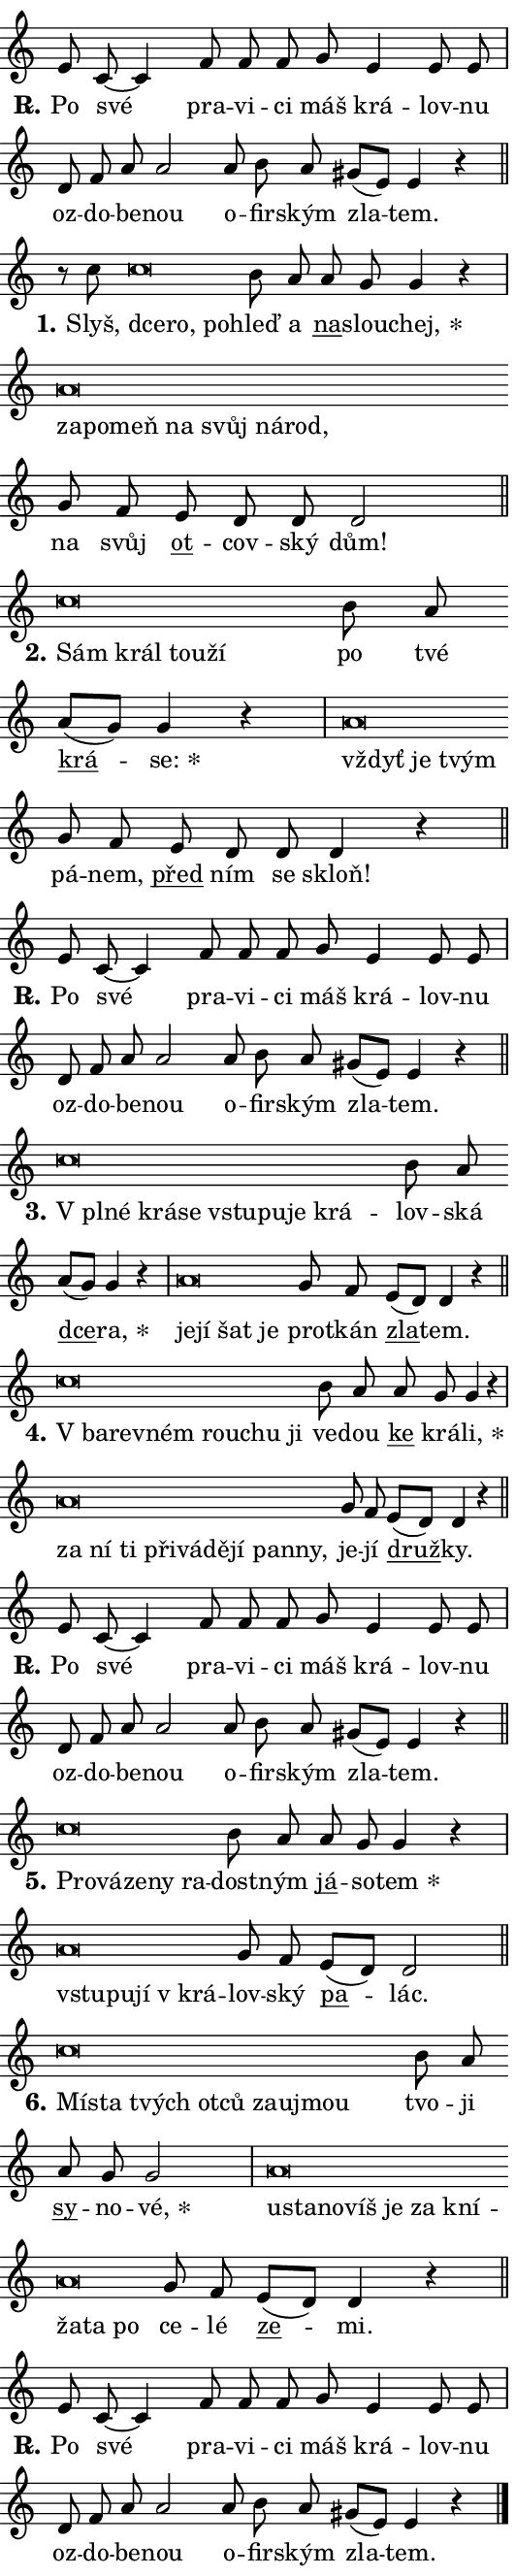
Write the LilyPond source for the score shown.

\version "2.24.0"
\header { tagline = "" }
\paper {
  indent = 0\cm
  top-margin = 0\cm
  right-margin = 0.13\cm % to fit lyric hyphens
  bottom-margin = 0\cm
  left-margin = 0\cm
  paper-width = 9\cm
  page-breaking = #ly:one-page-breaking
  system-system-spacing.basic-distance = #11
  score-system-spacing.basic-distance = #11
  ragged-last = ##f
}


%% Author: Thomas Morley
%% https://lists.gnu.org/archive/html/lilypond-user/2020-05/msg00002.html
#(define (line-position grob)
"Returns position of @var[grob} in current system:
   @code{'start}, if at first time-step
   @code{'end}, if at last time-step
   @code{'middle} otherwise
"
  (let* ((col (ly:item-get-column grob))
         (ln (ly:grob-object col 'left-neighbor))
         (rn (ly:grob-object col 'right-neighbor))
         (col-to-check-left (if (ly:grob? ln) ln col))
         (col-to-check-right (if (ly:grob? rn) rn col))
         (break-dir-left
           (and
             (ly:grob-property col-to-check-left 'non-musical #f)
             (ly:item-break-dir col-to-check-left)))
         (break-dir-right
           (and
             (ly:grob-property col-to-check-right 'non-musical #f)
             (ly:item-break-dir col-to-check-right))))
        (cond ((eqv? 1 break-dir-left) 'start)
              ((eqv? -1 break-dir-right) 'end)
              (else 'middle))))

#(define (tranparent-at-line-position vctor)
  (lambda (grob)
  "Relying on @code{line-position} select the relevant enry from @var{vctor}.
Used to determine transparency,"
    (case (line-position grob)
      ((end) (not (vector-ref vctor 0)))
      ((middle) (not (vector-ref vctor 1)))
      ((start) (not (vector-ref vctor 2))))))

noteHeadBreakVisibility =
#(define-music-function (break-visibility)(vector?)
"Makes @code{NoteHead}s transparent relying on @var{break-visibility}"
#{
  \override NoteHead.transparent =
    #(tranparent-at-line-position break-visibility)
#})

#(define delete-ledgers-for-transparent-note-heads
  (lambda (grob)
    "Reads whether a @code{NoteHead} is transparent.
If so this @code{NoteHead} is removed from @code{'note-heads} from
@var{grob}, which is supposed to be @code{LedgerLineSpanner}.
As a result ledgers are not printed for this @code{NoteHead}"
    (let* ((nhds-array (ly:grob-object grob 'note-heads))
           (nhds-list
             (if (ly:grob-array? nhds-array)
                 (ly:grob-array->list nhds-array)
                 '()))
           ;; Relies on the transparent-property being done before
           ;; Staff.LedgerLineSpanner.after-line-breaking is executed.
           ;; This is fragile ...
           (to-keep
             (remove
               (lambda (nhd)
                 (ly:grob-property nhd 'transparent #f))
               nhds-list)))
      ;; TODO find a better method to iterate over grob-arrays, similiar
      ;; to filter/remove etc for lists
      ;; For now rebuilt from scratch
      (set! (ly:grob-object grob 'note-heads)  '())
      (for-each
        (lambda (nhd)
          (ly:pointer-group-interface::add-grob grob 'note-heads nhd))
        to-keep))))

squashNotes = {
  \override NoteHead.X-extent = #'(-0.2 . 0.2)
  \override NoteHead.Y-extent = #'(-0.75 . 0)
  \override NoteHead.stencil =
    #(lambda (grob)
       (let ((pos (ly:grob-property grob 'staff-position)))
         (begin
           (if (< pos -7) (display "ERROR: Lower brevis then expected\n") (display ""))
           (if (<= pos -6) ly:text-interface::print ly:note-head::print))))
}
unSquashNotes = {
  \revert NoteHead.X-extent
  \revert NoteHead.Y-extent
  \revert NoteHead.stencil
}

hideNotes = \noteHeadBreakVisibility #begin-of-line-visible
unHideNotes = \noteHeadBreakVisibility #all-visible

% work-around for resetting accidentals
% https://lilypond.org/doc/v2.23/Documentation/notation/displaying-rhythms#unmetered-music
cadenzaMeasure = {
  \cadenzaOff
  \partial 1024 s1024
  \cadenzaOn
}

#(define-markup-command (accent layout props text) (markup?)
  "Underline accented syllable"
  (interpret-markup layout props
    #{\markup \override #'(offset . 4.3) \underline { #text }#}))

responsum = \markup \concat {
  "R" \hspace #-1.05 \path #0.1 #'((moveto 0 0.07) (lineto 0.9 0.8)) \hspace #0.05 "."
}

spaceSize = #0.6828661417322834 % exact space size for TeX Gyre Schola

\layout {
  \context {
    \Staff
    \remove "Time_signature_engraver"
    \override LedgerLineSpanner.after-line-breaking = #delete-ledgers-for-transparent-note-heads
  }
  \context {
    \Lyrics {
      \override LyricSpace.minimum-distance = \spaceSize
      \override LyricText.font-name = #"TeX Gyre Schola"
      \override LyricText.font-size = 1
      \override StanzaNumber.font-name = #"TeX Gyre Schola Bold"
      \override StanzaNumber.font-size = 1
    }
  }
  \context {
    \Score 
    \override NoteHead.text =
      #(lambda (grob) 
        (let ((pos (ly:grob-property grob 'staff-position)))
          #{\markup {
            \combine
              \halign #-0.55 \raise #(if (= pos -6) 0 0.5) \override #'(thickness . 2) \draw-line #'(3.2 . 0)
              \musicglyph "noteheads.sM1"
          }#}))
  }
}

% magnetic-lyrics.ily
%
%   written by
%     Jean Abou Samra <jean@abou-samra.fr>
%     Werner Lemberg <wl@gnu.org>
%
%   adapted by
%     Jiri Hon <jiri.hon@gmail.com>
%
% Version 2022-Apr-15

% https://www.mail-archive.com/lilypond-user@gnu.org/msg149350.html

#(define (Left_hyphen_pointer_engraver context)
   "Collect syllable-hyphen-syllable occurrences in lyrics and store
them in properties.  This engraver only looks to the left.  For
example, if the lyrics input is @code{foo -- bar}, it does the
following.

@itemize @bullet
@item
Set the @code{text} property of the @code{LyricHyphen} grob between
@q{foo} and @q{bar} to @code{foo}.

@item
Set the @code{left-hyphen} property of the @code{LyricText} grob with
text @q{foo} to the @code{LyricHyphen} grob between @q{foo} and
@q{bar}.
@end itemize

Use this auxiliary engraver in combination with the
@code{lyric-@/text::@/apply-@/magnetic-@/offset!} hook."
   (let ((hyphen #f)
         (text #f))
     (make-engraver
      (acknowledgers
       ((lyric-syllable-interface engraver grob source-engraver)
        (set! text grob)))
      (end-acknowledgers
       ((lyric-hyphen-interface engraver grob source-engraver)
        ;(when (not (grob::has-interface grob 'lyric-space-interface))
          (set! hyphen grob)));)
      ((stop-translation-timestep engraver)
       (when (and text hyphen)
         (ly:grob-set-object! text 'left-hyphen hyphen))
       (set! text #f)
       (set! hyphen #f)))))

#(define (lyric-text::apply-magnetic-offset! grob)
   "If the space between two syllables is less than the value in
property @code{LyricText@/.details@/.squash-threshold}, move the right
syllable to the left so that it gets concatenated with the left
syllable.

Use this function as a hook for
@code{LyricText@/.after-@/line-@/breaking} if the
@code{Left_@/hyphen_@/pointer_@/engraver} is active."
   (let ((hyphen (ly:grob-object grob 'left-hyphen #f)))
     (when hyphen
       (let ((left-text (ly:spanner-bound hyphen LEFT)))
         (when (grob::has-interface left-text 'lyric-syllable-interface)
           (let* ((common (ly:grob-common-refpoint grob left-text X))
                  (this-x-ext (ly:grob-extent grob common X))
                  (left-x-ext
                   (begin
                     ;; Trigger magnetism for left-text.
                     (ly:grob-property left-text 'after-line-breaking)
                     (ly:grob-extent left-text common X)))
                  ;; `delta` is the gap width between two syllables.
                  (delta (- (interval-start this-x-ext)
                            (interval-end left-x-ext)))
                  (details (ly:grob-property grob 'details))
                  (threshold (assoc-get 'squash-threshold details 0.2)))
             (when (< delta threshold)
               (let* (;; We have to manipulate the input text so that
                      ;; ligatures crossing syllable boundaries are not
                      ;; disabled.  For languages based on the Latin
                      ;; script this is essentially a beautification.
                      ;; However, for non-Western scripts it can be a
                      ;; necessity.
                      (lt (ly:grob-property left-text 'text))
                      (rt (ly:grob-property grob 'text))
                      (is-space (grob::has-interface hyphen 'lyric-space-interface))
                      (space (if is-space " " ""))
                      (extra-delta (if is-space spaceSize 0))
                      ;; Append new syllable.
                      (ltrt-space (if (and (string? lt) (string? rt))
                                (string-append lt space rt)
                                (make-concat-markup (list lt space rt))))
                      ;; Right-align `ltrt` to the right side.
                      (ltrt-space-markup (grob-interpret-markup
                               grob
                               (make-translate-markup
                                (cons (interval-length this-x-ext) 0)
                                (make-right-align-markup ltrt-space)))))
                 (begin
                   ;; Don't print `left-text`.
                   (ly:grob-set-property! left-text 'stencil #f)
                   ;; Set text and stencil (which holds all collected
                   ;; syllables so far) and shift it to the left.
                   (ly:grob-set-property! grob 'text ltrt-space)
                   (ly:grob-set-property! grob 'stencil ltrt-space-markup)
                   (ly:grob-translate-axis! grob (- (- delta extra-delta)) X))))))))))


#(define (lyric-hyphen::displace-bounds-first grob)
   ;; Make very sure this callback isn't triggered too early.
   (let ((left (ly:spanner-bound grob LEFT))
         (right (ly:spanner-bound grob RIGHT)))
     (ly:grob-property left 'after-line-breaking)
     (ly:grob-property right 'after-line-breaking)
     (ly:lyric-hyphen::print grob)))

squashThreshold = #0.4

\layout {
  \context {
    \Lyrics
    \consists #Left_hyphen_pointer_engraver
    \override LyricText.after-line-breaking =
      #lyric-text::apply-magnetic-offset!
    \override LyricHyphen.stencil = #lyric-hyphen::displace-bounds-first
    \override LyricText.details.squash-threshold = \squashThreshold
    \override LyricHyphen.minimum-distance = 0
    \override LyricHyphen.minimum-length = \squashThreshold
  }
}

squashText = \override LyricText.details.squash-threshold = 9999
unSquashText = \override LyricText.details.squash-threshold = \squashThreshold

leftText = \override LyricText.self-alignment-X = #LEFT
unLeftText = \revert LyricText.self-alignment-X

starOffset = #(lambda (grob) 
                (let ((x_offset (ly:self-alignment-interface::aligned-on-x-parent grob)))
                  (if (= x_offset 0) 0 (+ x_offset 1.2))))

star = #(define-music-function (syllable)(string?)
"Append star separator at the end of a syllable"
#{
  \once \override LyricText.X-offset = #starOffset
  \lyricmode { \markup {
    #syllable
    \override #'((font-name . "TeX Gyre Schola Bold")) \hspace #0.2 \lower #0.65 \larger "*"
  } }
#})

starAccent = #(define-music-function (syllable)(string?)
"Append star separator at the end of a syllable and make accent"
#{
  \once \override LyricText.X-offset = #starOffset
  \lyricmode { \markup {
    \accent #syllable
    \override #'((font-name . "TeX Gyre Schola Bold")) \hspace #0.2 \lower #0.65 \larger "*"
  } }
#})

breath = #(define-music-function (syllable)(string?)
"Append breathing indicator at the end of a syllable"
#{
  \lyricmode { \markup { #syllable "+" } }
#})

optionalBreath = #(define-music-function (syllable)(string?)
"Append optional breathing indicator at the end of a syllable"
#{
  \lyricmode { \markup { #syllable "(+)" } }
#})


\score {
    <<
        \new Voice = "melody" { \cadenzaOn \key c \major \relative { e'8 c~ c4 f8 f f g \bar "" e4 e8 e \cadenzaMeasure \bar "|" d f a a2 \bar "" a8 b a gis[( e)] e4 r \cadenzaMeasure \bar "||" \break } }
        \new Lyrics \lyricsto "melody" { \lyricmode { \set stanza = \responsum
Po své pra -- vi -- ci máš krá -- lov -- nu oz -- do -- be -- nou o -- fir -- ským zla -- tem. } }
    >>
    \layout {}
}

\score {
    <<
        \new Voice = "melody" { \cadenzaOn \key c \major \relative { r8 c''8 \squashNotes c\breve*1/16 \hideNotes \breve*1/16 \breve*1/16 \bar "" \unHideNotes \unSquashNotes b8 a \bar "" a g g4 r \cadenzaMeasure \bar "|" \squashNotes a\breve*1/16 \hideNotes \breve*1/16 \bar "" \breve*1/16 \bar "" \breve*1/16 \bar "" \breve*1/16 \bar "" \breve*1/16 \breve*1/16 \bar "" \unHideNotes \unSquashNotes g8 f \bar "" e d d d2 \cadenzaMeasure \bar "||" \break } }
        \new Lyrics \lyricsto "melody" { \lyricmode { \set stanza = "1."
Slyš, \leftText dce -- \squashText ro, po -- \unLeftText \unSquashText hleď a \markup \accent na -- slou -- \star chej, \leftText za -- \squashText po -- meň na svůj ná -- rod, \unLeftText \unSquashText na svůj \markup \accent ot -- cov -- ský dům! } }
    >>
    \layout {}
}

\score {
    <<
        \new Voice = "melody" { \cadenzaOn \key c \major \relative { \squashNotes c''\breve*1/16 \hideNotes \breve*1/16 \bar "" \breve*1/16 \breve*1/16 \bar "" \unHideNotes \unSquashNotes b8 a \bar "" a[( g)] g4 r \cadenzaMeasure \bar "|" \squashNotes a\breve*1/16 \hideNotes \breve*1/16 \breve*1/16 \bar "" \unHideNotes \unSquashNotes g8 f \bar "" e d d d4 r \cadenzaMeasure \bar "||" \break } }
        \new Lyrics \lyricsto "melody" { \lyricmode { \set stanza = "2."
\leftText Sám \squashText král tou -- ží \unLeftText \unSquashText po tvé \markup \accent krá -- \star se: \leftText vždyť \squashText je tvým \unLeftText \unSquashText pá -- nem, \markup \accent před ním se skloň! } }
    >>
    \layout {}
}

\score {
    <<
        \new Voice = "melody" { \cadenzaOn \key c \major \relative { e'8 c~ c4 f8 f f g \bar "" e4 e8 e \cadenzaMeasure \bar "|" d f a a2 \bar "" a8 b a gis[( e)] e4 r \cadenzaMeasure \bar "||" \break } }
        \new Lyrics \lyricsto "melody" { \lyricmode { \set stanza = \responsum
Po své pra -- vi -- ci máš krá -- lov -- nu oz -- do -- be -- nou o -- fir -- ským zla -- tem. } }
    >>
    \layout {}
}

\score {
    <<
        \new Voice = "melody" { \cadenzaOn \key c \major \relative { \squashNotes c''\breve*1/16 \hideNotes \breve*1/16 \bar "" \breve*1/16 \bar "" \breve*1/16 \bar "" \breve*1/16 \bar "" \breve*1/16 \bar "" \breve*1/16 \breve*1/16 \bar "" \unHideNotes \unSquashNotes b8 a \bar "" a[( g)] g4 r \cadenzaMeasure \bar "|" \squashNotes a\breve*1/16 \hideNotes \breve*1/16 \bar "" \breve*1/16 \breve*1/16 \bar "" \unHideNotes \unSquashNotes g8 f \bar "" e[( d)] d4 r \cadenzaMeasure \bar "||" \break } }
        \new Lyrics \lyricsto "melody" { \lyricmode { \set stanza = "3."
\leftText "V pl" -- \squashText né krá -- se vstu -- pu -- je krá -- \unLeftText \unSquashText lov -- ská \markup \accent dce -- \star ra, \leftText je -- \squashText jí šat je \unLeftText \unSquashText pro -- tkán \markup \accent zla -- tem. } }
    >>
    \layout {}
}

\score {
    <<
        \new Voice = "melody" { \cadenzaOn \key c \major \relative { \squashNotes c''\breve*1/16 \hideNotes \breve*1/16 \bar "" \breve*1/16 \bar "" \breve*1/16 \bar "" \breve*1/16 \breve*1/16 \bar "" \unHideNotes \unSquashNotes b8 a \bar "" a g g4 r \cadenzaMeasure \bar "|" \squashNotes a\breve*1/16 \hideNotes \breve*1/16 \bar "" \breve*1/16 \bar "" \breve*1/16 \bar "" \breve*1/16 \bar "" \breve*1/16 \bar "" \breve*1/16 \bar "" \breve*1/16 \breve*1/16 \bar "" \unHideNotes \unSquashNotes g8 f \bar "" e[( d)] d4 r \cadenzaMeasure \bar "||" \break } }
        \new Lyrics \lyricsto "melody" { \lyricmode { \set stanza = "4."
\leftText "V ba" -- \squashText rev -- ném rou -- chu ji \unLeftText \unSquashText ve -- dou \markup \accent ke krá -- \star li, \leftText za \squashText ní ti při -- vá -- dě -- jí pan -- ny, \unLeftText \unSquashText je -- jí \markup \accent druž -- ky. } }
    >>
    \layout {}
}

\score {
    <<
        \new Voice = "melody" { \cadenzaOn \key c \major \relative { e'8 c~ c4 f8 f f g \bar "" e4 e8 e \cadenzaMeasure \bar "|" d f a a2 \bar "" a8 b a gis[( e)] e4 r \cadenzaMeasure \bar "||" \break } }
        \new Lyrics \lyricsto "melody" { \lyricmode { \set stanza = \responsum
Po své pra -- vi -- ci máš krá -- lov -- nu oz -- do -- be -- nou o -- fir -- ským zla -- tem. } }
    >>
    \layout {}
}

\score {
    <<
        \new Voice = "melody" { \cadenzaOn \key c \major \relative { \squashNotes c''\breve*1/16 \hideNotes \breve*1/16 \bar "" \breve*1/16 \bar "" \breve*1/16 \breve*1/16 \bar "" \unHideNotes \unSquashNotes b8 a \bar "" a g g4 r \cadenzaMeasure \bar "|" \squashNotes a\breve*1/16 \hideNotes \breve*1/16 \bar "" \breve*1/16 \breve*1/16 \bar "" \unHideNotes \unSquashNotes g8 f \bar "" e[( d)] d2 \cadenzaMeasure \bar "||" \break } }
        \new Lyrics \lyricsto "melody" { \lyricmode { \set stanza = "5."
\leftText Pro -- \squashText vá -- ze -- ny ra -- \unLeftText \unSquashText dost -- ným \markup \accent já -- so -- \star tem \leftText vstu -- \squashText pu -- jí "v krá" -- \unLeftText \unSquashText lov -- ský \markup \accent pa -- lác. } }
    >>
    \layout {}
}

\score {
    <<
        \new Voice = "melody" { \cadenzaOn \key c \major \relative { \squashNotes c''\breve*1/16 \hideNotes \breve*1/16 \bar "" \breve*1/16 \bar "" \breve*1/16 \bar "" \breve*1/16 \bar "" \breve*1/16 \bar "" \breve*1/16 \breve*1/16 \bar "" \unHideNotes \unSquashNotes b8 a \bar "" a g g2 \cadenzaMeasure \bar "|" \squashNotes a\breve*1/16 \hideNotes \breve*1/16 \bar "" \breve*1/16 \bar "" \breve*1/16 \bar "" \breve*1/16 \bar "" \breve*1/16 \bar "" \breve*1/16 \bar "" \breve*1/16 \bar "" \breve*1/16 \breve*1/16 \bar "" \unHideNotes \unSquashNotes g8 f \bar "" e[( d)] d4 r \cadenzaMeasure \bar "||" \break } }
        \new Lyrics \lyricsto "melody" { \lyricmode { \set stanza = "6."
\leftText Mí -- \squashText sta tvých ot -- ců za -- u -- jmou \unLeftText \unSquashText tvo -- ji \markup \accent sy -- no -- \star vé, \leftText u -- \squashText sta -- no -- víš je za kní -- ža -- ta po \unLeftText \unSquashText ce -- lé \markup \accent ze -- mi. } }
    >>
    \layout {}
}

\score {
    <<
        \new Voice = "melody" { \cadenzaOn \key c \major \relative { e'8 c~ c4 f8 f f g \bar "" e4 e8 e \cadenzaMeasure \bar "|" d f a a2 \bar "" a8 b a gis[( e)] e4 r \cadenzaMeasure \bar "||" \break } \bar "|." }
        \new Lyrics \lyricsto "melody" { \lyricmode { \set stanza = \responsum
Po své pra -- vi -- ci máš krá -- lov -- nu oz -- do -- be -- nou o -- fir -- ským zla -- tem. } }
    >>
    \layout {}
}
